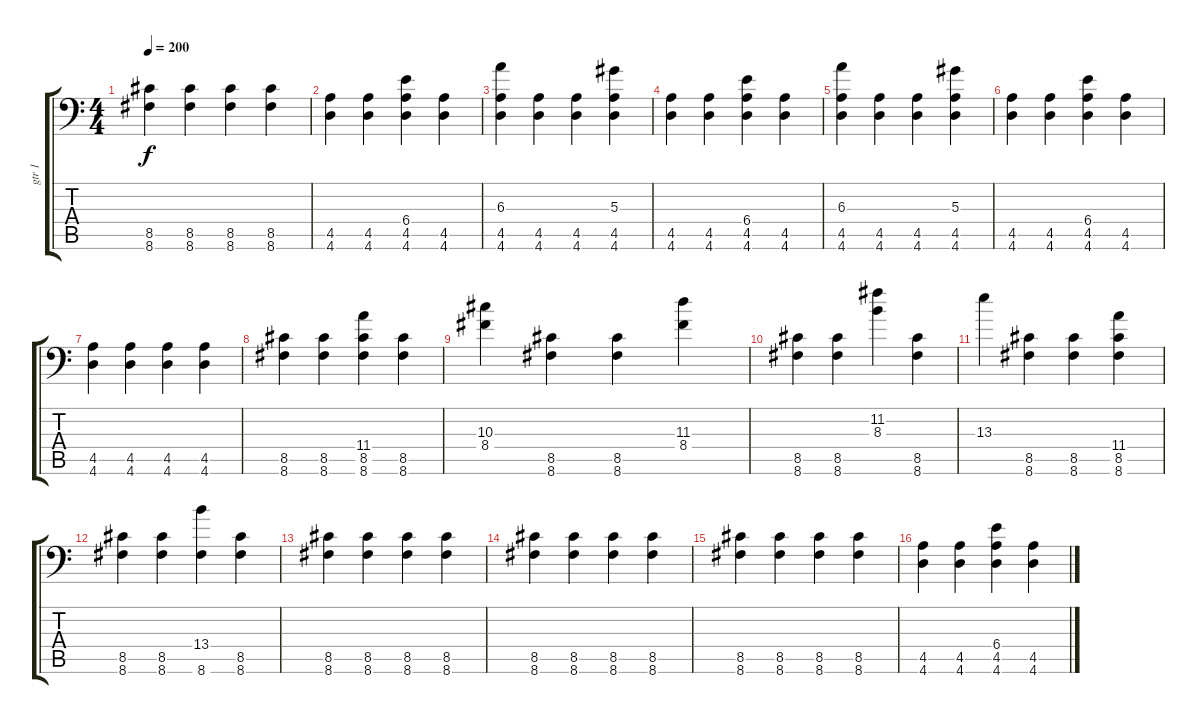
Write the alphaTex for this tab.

\track ("gtr 1" "gtr 1") {instrument distortionguitar}
\staff {score tabs}
\tuning (C4 G3 Eb3 Bb2 F2 Bb1) {hide}
\ts (4 4)
\tempo 200
\clef f4
\ks c
(8.5 8.6).4{dy f} (8.5 8.6).4 (8.5 8.6).4 (8.5 8.6).4 |
(4.5 4.6).4 (4.5 4.6).4 (6.4 4.5 4.6).4 (4.5 4.6).4 |
(6.3 4.5 4.6).4 (4.5 4.6).4 (4.5 4.6).4 (5.3 4.5 4.6).4 |
(4.5 4.6).4 (4.5 4.6).4 (6.4 4.5 4.6).4 (4.5 4.6).4 |
(6.3 4.5 4.6).4 (4.5 4.6).4 (4.5 4.6).4 (5.3 4.5 4.6).4 |
(4.5 4.6).4 (4.5 4.6).4 (6.4 4.5 4.6).4 (4.5 4.6).4 |
(4.5 4.6).4 (4.5 4.6).4 (4.5 4.6).4 (4.5 4.6).4 |
(8.5 8.6).4{instrument overdrivenguitar} (8.5 8.6).4 (11.4 8.5 8.6).4 (8.5 8.6).4 |
(10.3 8.4).4 (8.5 8.6).4 (8.5 8.6).4 (11.3 8.4).4 |
(8.5 8.6).4 (8.5 8.6).4 (11.2 8.3).4 (8.5 8.6).4 |
13.3.4 (8.5 8.6).4 (8.5 8.6).4 (11.4 8.5 8.6).4 |
(8.5 8.6).4 (8.5 8.6).4 (13.4 8.6).4 (8.5 8.6).4 |
(8.5 8.6).4 (8.5 8.6).4 (8.5 8.6).4 (8.5 8.6).4 |
(8.5 8.6).4 (8.5 8.6).4 (8.5 8.6).4 (8.5 8.6).4 |
(8.5 8.6).4 (8.5 8.6).4 (8.5 8.6).4 (8.5 8.6).4 |
(4.5 4.6).4 (4.5 4.6).4 (6.4 4.5 4.6).4 (4.5 4.6).4
